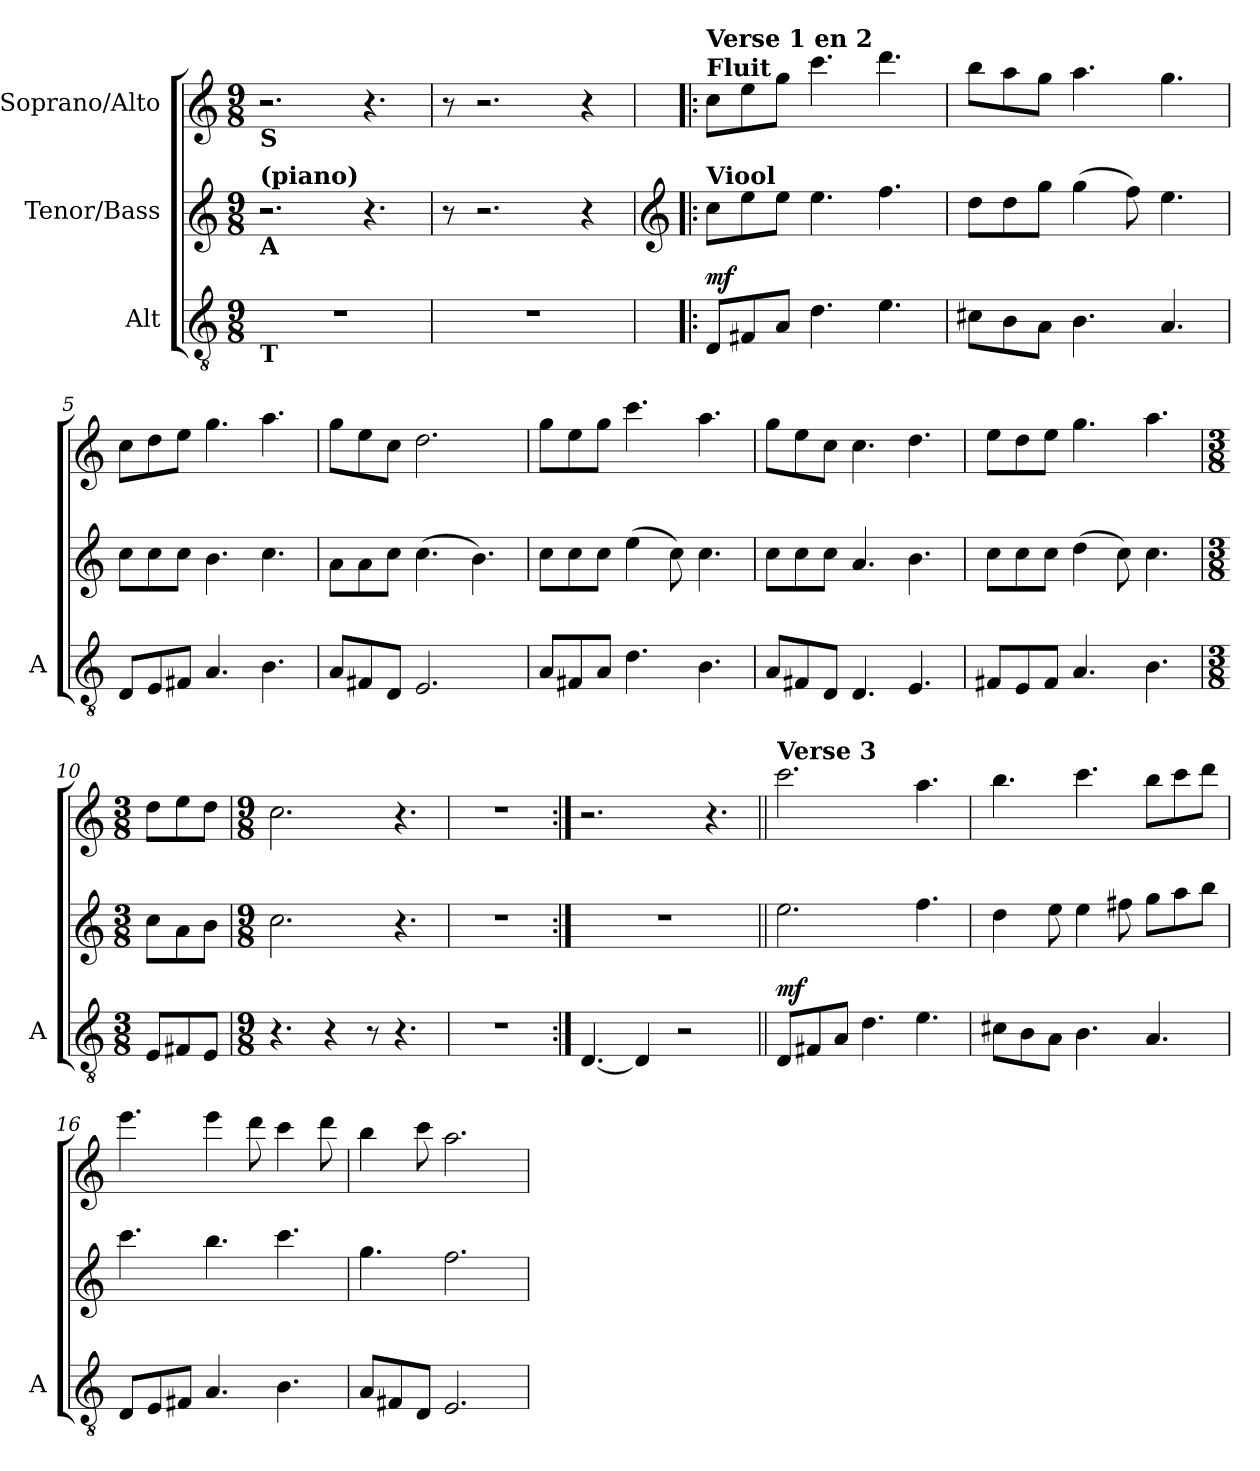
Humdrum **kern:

**kern	**text	**dynam	**kern	**kern
*part3	*part3	*part3	*part2	*part1
*staff3	*staff3	*staff3	*staff2	*staff1
*I"Alt	*	*	*I"Tenor/Bass	*I"Soprano/Alto
*I'A	*	*	*	*
*clefGv2	*	*	*clefG2	*clefG2
*k[]	*	*	*k[]	*k[]
*M9/8	*	*	*M9/8	*M9/8
*MM90	*	*	*MM90	*MM90
=1	=1	=1	=1	=1
!	!	!	!	!LO:TX:b:B:t=S
!	!	!	!LO:TX:a:B:t=(piano)	!
!	!	!	!LO:TX:b:B:t=A	!
!LO:TX:b:B:t=T	!	!	!	!
8%9r	.	.	2.r	2.r
.	.	.	4.r	4.r
=2	=2	=2	=2	=2
8%9r	.	.	8r	8r
.	.	.	2.r	2.r
.	.	.	4r	4r
=3!|:	=3!|:	=3!|:	=3!|:	=3!|:
*	*	*	*clefG2	*
!	!	!	!	!LO:TX:a:B:t=Verse 1 en 2
!	!	!	!	!LO:TX:a:B:t=Fluit
!	!	!	!LO:TX:a:B:t=Viool	!
!	!	!LO:DY:a	!	!
8D/L	.	mf	8cc\L	8cc\L
8F#X/	.	.	8ee\	8ee\
8A/J	.	.	8ee\J	8gg\J
4.d\	.	.	4.ee\	4.ccc\
4.e\	.	.	4.ff\	4.ddd\
=4	=4	=4	=4	=4
8c#X\L	.	.	8dd\L	8bb\L
8B\	.	.	8dd\	8aa\
8A\J	.	.	8gg\J	8gg\J
4.B\	.	.	(4gg\	4.aa\
.	.	.	8ff\)	.
4.A/	.	.	4.ee\	4.gg\
=5	=5	=5	=5	=5
8D/L	.	.	8cc\L	8cc\L
8E/	.	.	8cc\	8dd\
8F#X/J	.	.	8cc\J	8ee\J
4.A/	.	.	4.b\	4.gg\
4.B\	.	.	4.cc\	4.aa\
=6	=6	=6	=6	=6
8A/L	.	.	8a\L	8gg\L
8F#X/	.	.	8a\	8ee\
8D/J	.	.	8cc\J	8cc\J
2.E/	.	.	(4.cc\	2.dd\
.	.	.	4.b\)	.
!!LO:LB:g=z
=7	=7	=7	=7	=7
8A/L	.	.	8cc\L	8gg\L
8F#X/	.	.	8cc\	8ee\
8A/J	.	.	8cc\J	8gg\J
4.d\	.	.	(4ee\	4.ccc\
.	.	.	8cc\)	.
4.B\	.	.	4.cc\	4.aa\
=8	=8	=8	=8	=8
8A/L	.	.	8cc\L	8gg\L
8F#X/	.	.	8cc\	8ee\
8D/J	.	.	8cc\J	8cc\J
4.D/	.	.	4.a/	4.cc\
4.E/	.	.	4.b\	4.dd\
=9	=9	=9	=9	=9
8F#X/L	.	.	8cc\L	8ee\L
8E/	.	.	8cc\	8dd\
8F#/J	.	.	8cc\J	8ee\J
4.A/	.	.	(4dd\	4.gg\
.	.	.	8cc\)	.
4.B\	.	.	4.cc\	4.aa\
=10	=10	=10	=10	=10
*M3/8	*	*	*M3/8	*M3/8
8E/L	.	.	8cc\L	8dd\L
8F#X/	.	.	8a\	8ee\
8E/J	.	.	8b\J	8dd\J
=11	=11	=11	=11	=11
*M9/8	*	*	*M9/8	*M9/8
4.r	.	.	2.cc\	2.cc\
4r	.	.	.	.
8r	.	.	.	.
4.r	.	.	4.r	4.r
=12	=12	=12	=12	=12
8%9r	.	.	8%9r	8%9r
=13:|!	=13:|!	=13:|!	=13:|!	=13:|!
[4.D/	.	.	8%9r	2.r
4D/]	.	.	.	.
2r	.	.	.	.
.	.	.	.	4.r
=14||	=14||	=14||	=14||	=14||
!	!	!	!	!LO:TX:a:B:t=Verse 3
!	!	!LO:DY:b	!	!
8D/L	.	mf	2.ee\	2.ccc\
8F#X/	.	.	.	.
8A/J	.	.	.	.
4.d\	.	.	.	.
4.e\	.	.	4.ff\	4.aa\
!!LO:LB:g=z
=15	=15	=15	=15	=15
8c#X\L	.	.	4dd\	4.bb\
8B\	.	.	.	.
8A\J	.	.	8ee\	.
4.B\	.	.	4ee\	4.ccc\
.	.	.	8ff#X\	.
4.A/	.	.	8gg\L	8bb\L
.	.	.	8aa\	8ccc\
.	.	.	8bb\J	8ddd\J
=16	=16	=16	=16	=16
8D/L	.	.	4.ccc\	4.eee\
8E/	.	.	.	.
8F#X/J	.	.	.	.
4.A/	.	.	4.bb\	4eee\
.	.	.	.	8ddd\
4.B\	.	.	4.ccc\	4ccc\
.	.	.	.	8ddd\
=17	=17	=17	=17	=17
8A/L	.	.	4.gg\	4bb\
8F#X/	.	.	.	.
8D/J	.	.	.	8ccc\
2.E/	.	.	2.ff\	2.aa\
=	=	=	=	=
*-	*-	*-	*-	*-
